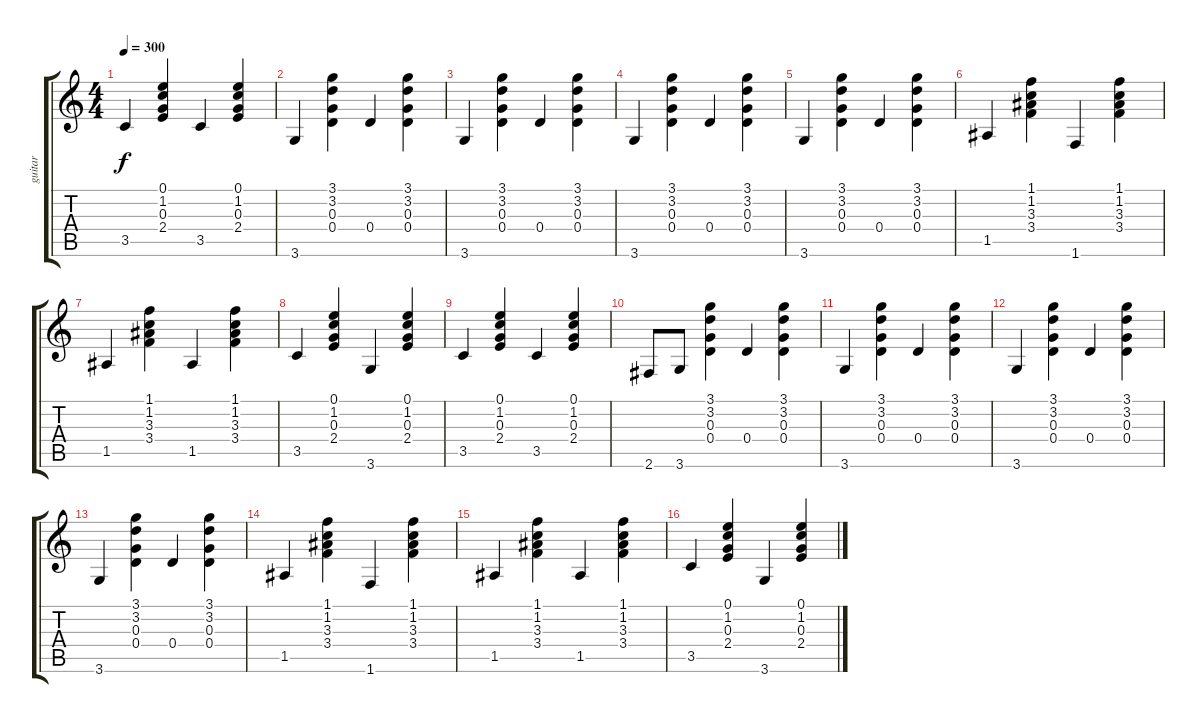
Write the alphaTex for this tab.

\track ("guitar" "guitar") {instrument acousticguitarsteel}
\staff {score tabs}
\tuning (E4 B3 G3 D3 A2 E2) {hide}
\ts (4 4)
\tempo 300
\clef g2
\ks c
3.5.4{dy f} (0.1 1.2 0.3 2.4).4 3.5.4 (0.1 1.2 0.3 2.4).4 |
3.6.4 (3.1 3.2 0.3 0.4).4 0.4.4 (3.1 3.2 0.3 0.4).4 |
3.6.4 (3.1 3.2 0.3 0.4).4 0.4.4 (3.1 3.2 0.3 0.4).4 |
3.6.4 (3.1 3.2 0.3 0.4).4 0.4.4 (3.1 3.2 0.3 0.4).4 |
3.6.4 (3.1 3.2 0.3 0.4).4 0.4.4 (3.1 3.2 0.3 0.4).4 |
1.5.4 (1.1 1.2 3.3 3.4).4 1.6.4 (1.1 1.2 3.3 3.4).4 |
1.5.4 (1.1 1.2 3.3 3.4).4 1.5.4 (1.1 1.2 3.3 3.4).4 |
3.5.4 (0.1 1.2 0.3 2.4).4 3.6.4 (0.1 1.2 0.3 2.4).4 |
3.5.4 (0.1 1.2 0.3 2.4).4 3.5.4 (0.1 1.2 0.3 2.4).4 |
2.6.8 3.6.8 (3.1 3.2 0.3 0.4).4 0.4.4 (3.1 3.2 0.3 0.4).4 |
3.6.4 (3.1 3.2 0.3 0.4).4 0.4.4 (3.1 3.2 0.3 0.4).4 |
3.6.4 (3.1 3.2 0.3 0.4).4 0.4.4 (3.1 3.2 0.3 0.4).4 |
3.6.4 (3.1 3.2 0.3 0.4).4 0.4.4 (3.1 3.2 0.3 0.4).4 |
1.5.4 (1.1 1.2 3.3 3.4).4 1.6.4 (1.1 1.2 3.3 3.4).4 |
1.5.4 (1.1 1.2 3.3 3.4).4 1.5.4 (1.1 1.2 3.3 3.4).4 |
3.5.4 (0.1 1.2 0.3 2.4).4 3.6.4 (0.1 1.2 0.3 2.4).4
